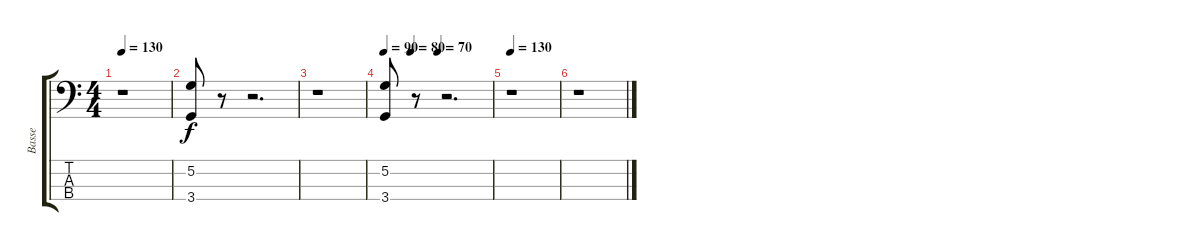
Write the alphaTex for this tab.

\track ("Basse" "Basse") {instrument acousticguitarnylon}
\staff {score tabs}
\tuning (G2 D2 A1 E1) {hide}
\ts (4 4)
\tempo 130
\clef f4
\ks c
r.1{dy f} |
(5.2 3.4).8 r.8 r.2{d} |
r.1 |
\tempo 90
\tempo (80 0.25)
\tempo (70 0.5)
(5.2 3.4).8 r.8 r.2{d} |
\tempo 130
r.1 |
r.1
